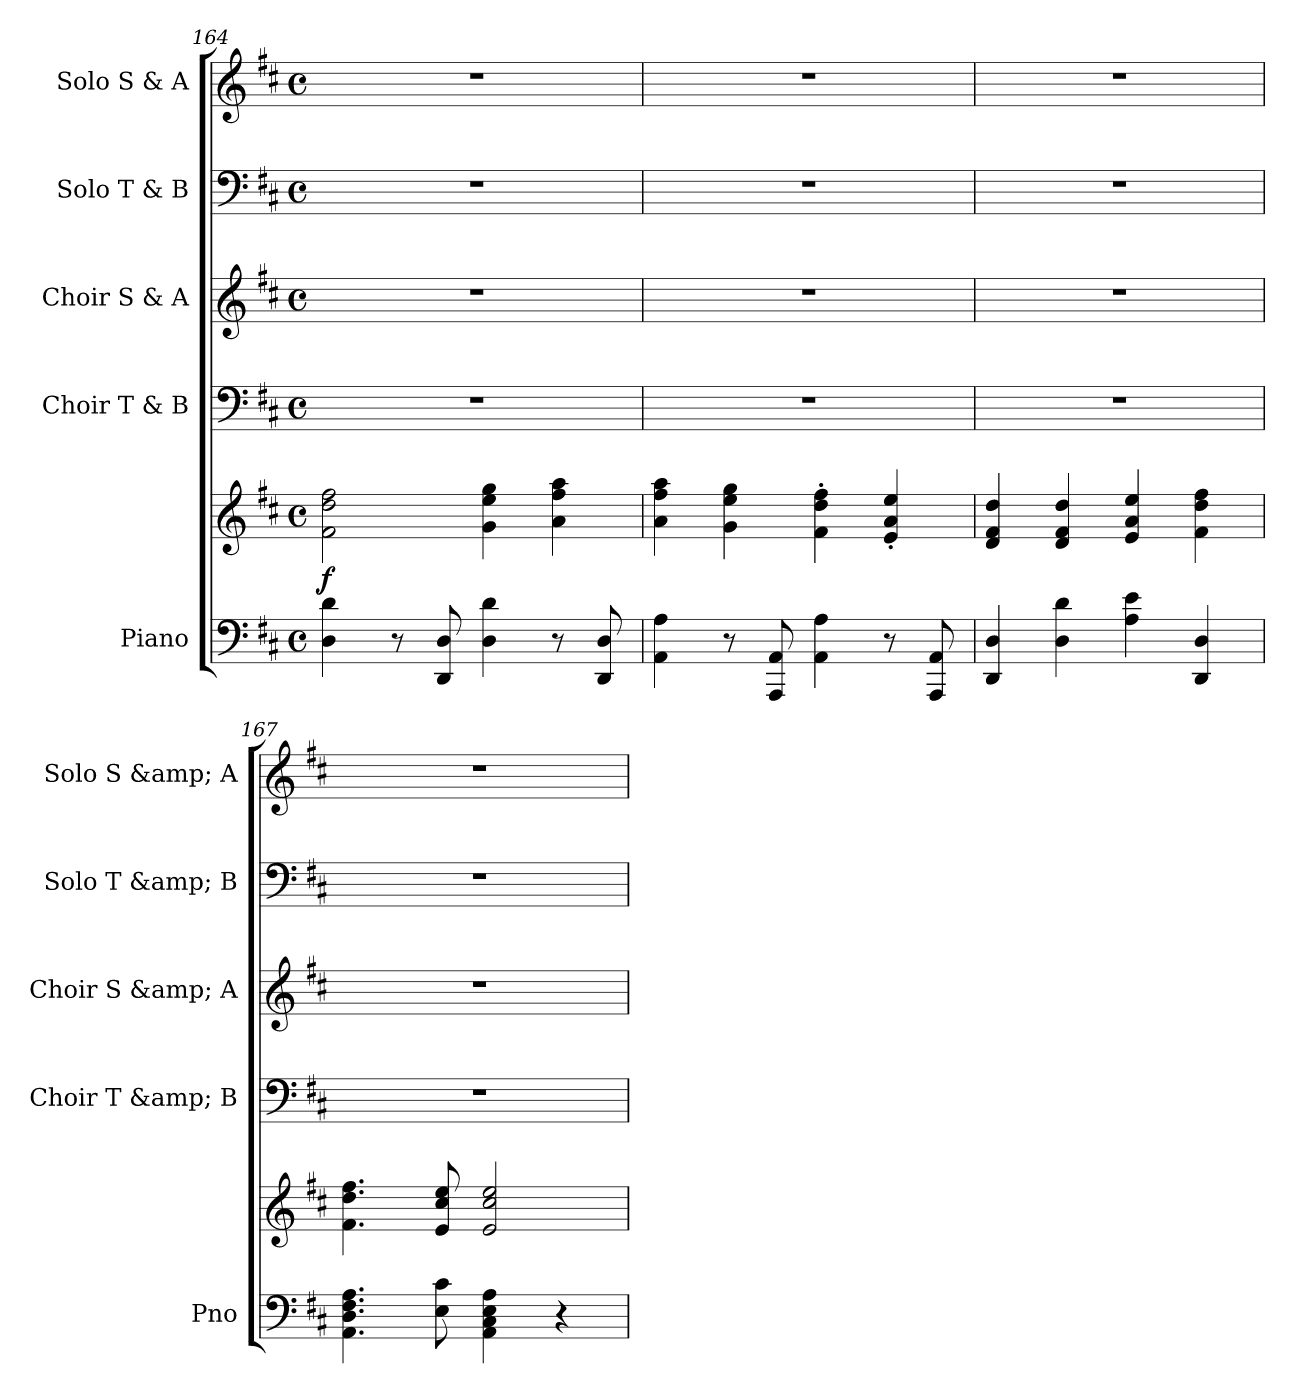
**kern	**kern	**dynam	**kern	**kern	**kern	**kern
*part5	*part5	*part5	*part4	*part3	*part2	*part1
*staff6	*staff5	*staff5/6	*staff4	*staff3	*staff2	*staff1
*I"Piano	*	*	*I"Choir T &amp; B	*I"Choir S &amp; A	*I"Solo T &amp; B	*I"Solo S &amp; A
*I'Pno	*	*	*I'Choir T &amp; B	*I'Choir S &amp; A	*I'Solo T &amp; B	*I'Solo S &amp; A
*clefF4	*clefG2	*	*clefF4	*clefG2	*clefF4	*clefG2
*k[f#c#]	*k[f#c#]	*	*k[f#c#]	*k[f#c#]	*k[f#c#]	*k[f#c#]
*M4/4	*M4/4	*	*M4/4	*M4/4	*M4/4	*M4/4
*met(c)	*met(c)	*	*met(c)	*met(c)	*met(c)	*met(c)
=164	=164	=164	=164	=164	=164	=164
!	!	!LO:DY:a=2	!	!	!	!
4D\ 4d\	2f#\ 2dd\ 2ff#\	f	1r	1r	1r	1r
8r	.	.	.	.	.	.
8DD/ 8D/	.	.	.	.	.	.
4D\ 4d\	4g\ 4ee\ 4gg\	.	.	.	.	.
8r	4a\ 4ff#\ 4aa\	.	.	.	.	.
8DD/ 8D/	.	.	.	.	.	.
=165	=165	=165	=165	=165	=165	=165
4AA\ 4A\	4a\ 4ff#\ 4aa\	.	1r	1r	1r	1r
8r	4g\ 4ee\ 4gg\	.	.	.	.	.
8AAA/ 8AA/	.	.	.	.	.	.
4AA\ 4A\	4f#\' 4dd\' 4ff#\'	.	.	.	.	.
8r	4e/' 4a/' 4ee/'	.	.	.	.	.
8AAA/ 8AA/	.	.	.	.	.	.
=166	=166	=166	=166	=166	=166	=166
4DD/ 4D/	4d/ 4f#/ 4dd/	.	1r	1r	1r	1r
4D\ 4d\	4d/ 4f#/ 4dd/	.	.	.	.	.
4A\ 4e\	4e/ 4a/ 4ee/	.	.	.	.	.
4DD/ 4D/	4f#\ 4dd\ 4ff#\	.	.	.	.	.
=167	=167	=167	=167	=167	=167	=167
4.AA\ 4.D\ 4.F#\ 4.A\	4.f#\ 4.dd\ 4.ff#\	.	1r	1r	1r	1r
8E\ 8c#\	8e/ 8cc#/ 8ee/	.	.	.	.	.
4AA\ 4C#\ 4E\ 4A\	2e/ 2cc#/ 2ee/	.	.	.	.	.
4r	.	.	.	.	.	.
=	=	=	=	=	=	=
*-	*-	*-	*-	*-	*-	*-
